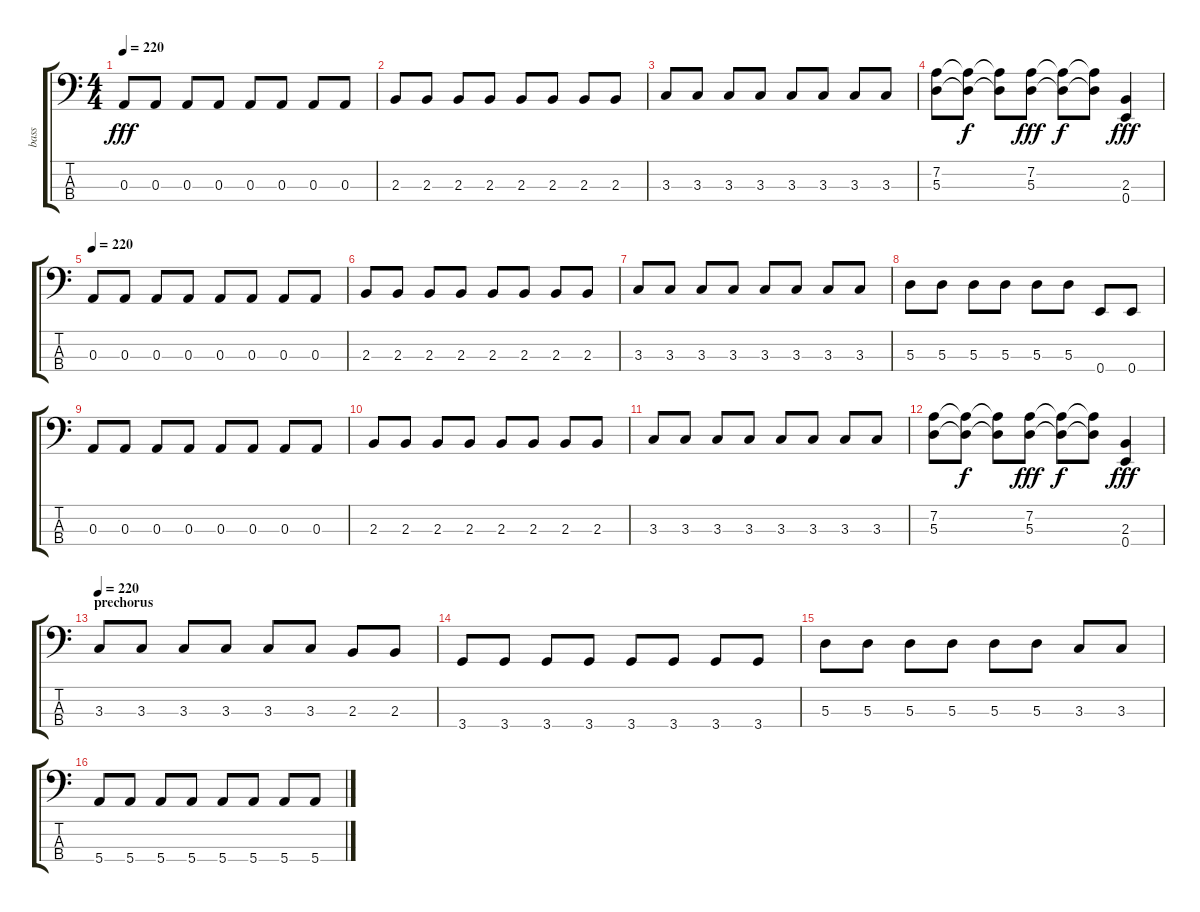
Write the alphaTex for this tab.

\track ("bass" "bass") {instrument electricbassfinger}
\staff {score tabs}
\tuning (G2 D2 A1 E1) {hide}
\ts (4 4)
\tempo 220
\clef f4
\ks c
0.3.8{dy fff} 0.3.8 0.3.8 0.3.8 0.3.8 0.3.8 0.3.8 0.3.8 |
2.3.8 2.3.8 2.3.8 2.3.8 2.3.8 2.3.8 2.3.8 2.3.8 |
3.3.8 3.3.8 3.3.8 3.3.8 3.3.8 3.3.8 3.3.8 3.3.8 |
(7.2 5.3).8 (7.2{t} 5.3{t}).8{dy f} (7.2{t} 5.3{t}).8 (7.2 5.3).8{dy fff} (7.2{t} 5.3{t}).8{dy f} (7.2{t} 5.3{t}).8 (2.3 0.4).4{dy fff} |
\tempo 220
0.3.8 0.3.8 0.3.8 0.3.8 0.3.8 0.3.8 0.3.8 0.3.8 |
2.3.8 2.3.8 2.3.8 2.3.8 2.3.8 2.3.8 2.3.8 2.3.8 |
3.3.8 3.3.8 3.3.8 3.3.8 3.3.8 3.3.8 3.3.8 3.3.8 |
5.3.8 5.3.8 5.3.8 5.3.8 5.3.8 5.3.8 0.4.8 0.4.8 |
0.3.8 0.3.8 0.3.8 0.3.8 0.3.8 0.3.8 0.3.8 0.3.8 |
2.3.8 2.3.8 2.3.8 2.3.8 2.3.8 2.3.8 2.3.8 2.3.8 |
3.3.8 3.3.8 3.3.8 3.3.8 3.3.8 3.3.8 3.3.8 3.3.8 |
(7.2 5.3).8 (7.2{t} 5.3{t}).8{dy f} (7.2{t} 5.3{t}).8 (7.2 5.3).8{dy fff} (7.2{t} 5.3{t}).8{dy f} (7.2{t} 5.3{t}).8 (2.3 0.4).4{dy fff} |
\section ("" "prechorus")
\tempo 220
3.3.8 3.3.8 3.3.8 3.3.8 3.3.8 3.3.8 2.3.8 2.3.8 |
3.4.8 3.4.8 3.4.8 3.4.8 3.4.8 3.4.8 3.4.8 3.4.8 |
5.3.8 5.3.8 5.3.8 5.3.8 5.3.8 5.3.8 3.3.8 3.3.8 |
5.4.8 5.4.8 5.4.8 5.4.8 5.4.8 5.4.8 5.4.8 5.4.8
